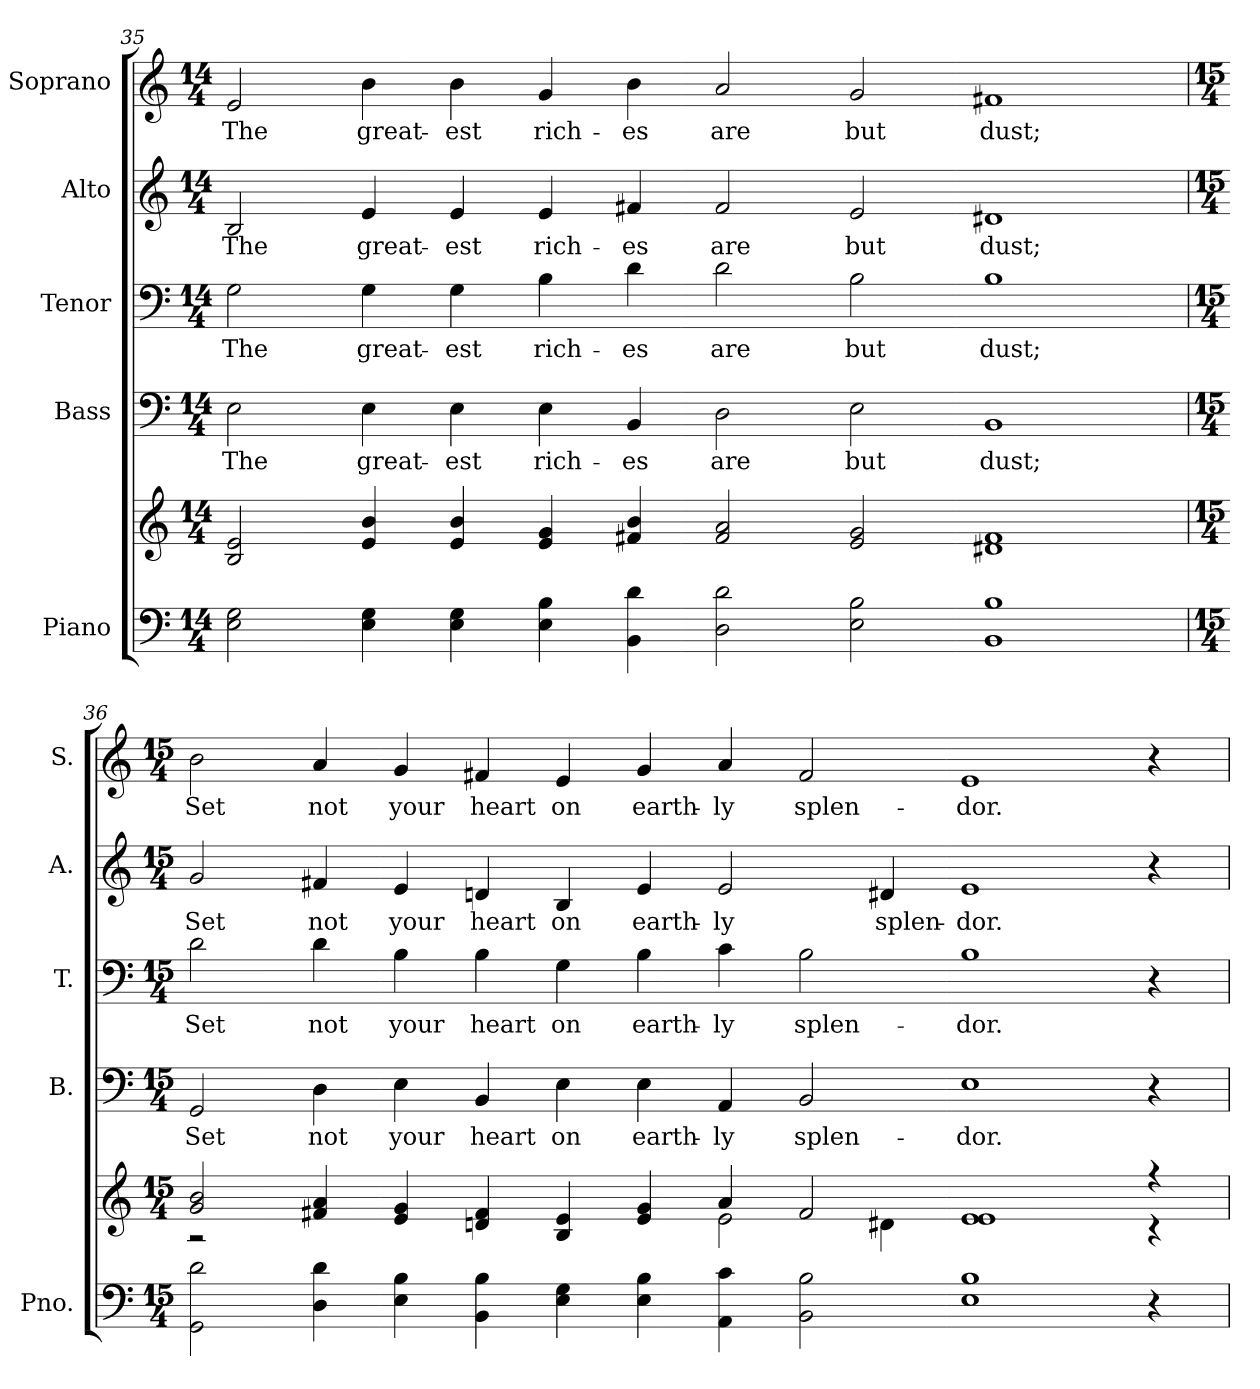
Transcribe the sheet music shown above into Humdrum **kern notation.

**kern	**kern	**kern	**text	**kern	**text	**kern	**text	**kern	**text
*part5	*part5	*part4	*part4	*part3	*part3	*part2	*part2	*part1	*part1
*staff6	*staff5	*staff4	*staff4	*staff3	*staff3	*staff2	*staff2	*staff1	*staff1
*I"Piano	*	*I"Bass	*	*I"Tenor	*	*I"Alto	*	*I"Soprano	*
*I'Pno.	*	*I'B.	*	*I'T.	*	*I'A.	*	*I'S.	*
!!LO:PB:g=z
*clefF4	*clefG2	*clefF4	*	*clefF4	*	*clefG2	*	*clefG2	*
*k[]	*k[]	*k[]	*	*k[]	*	*k[]	*	*k[]	*
*C:	*C:	*C:	*	*C:	*	*C:	*	*C:	*
*M14/4	*M14/4	*M14/4	*	*M14/4	*	*M14/4	*	*M14/4	*
=35	=35	=35	=35	=35	=35	=35	=35	=35	=35
!	!	!	!LO:LY:b:color=#000000	!	!	!	!	!	!
!	!	!	!	!	!LO:LY:b:color=#000000	!	!	!	!
!	!	!	!	!	!	!	!LO:LY:b:color=#000000	!	!
!	!	!	!	!	!	!	!	!	!LO:LY:b:color=#000000
2Ei\ 2Gi	2Bi/ 2ei	2Ei\	The	2Gi\	The	2Bi/	The	2ei/	The
!	!	!	!LO:LY:b:color=#000000	!	!	!	!	!	!
!	!	!	!	!	!LO:LY:b:color=#000000	!	!	!	!
!	!	!	!	!	!	!	!LO:LY:b:color=#000000	!	!
!	!	!	!	!	!	!	!	!	!LO:LY:b:color=#000000
4Ei\ 4Gi	4ei/ 4bi	4Ei\	great-	4Gi\	great-	4ei/	great-	4bi\	great-
!	!	!	!LO:LY:b:color=#000000	!	!	!	!	!	!
!	!	!	!	!	!LO:LY:b:color=#000000	!	!	!	!
!	!	!	!	!	!	!	!LO:LY:b:color=#000000	!	!
!	!	!	!	!	!	!	!	!	!LO:LY:b:color=#000000
4Ei\ 4Gi	4ei/ 4bi	4Ei\	-est	4Gi\	-est	4ei/	-est	4bi\	-est
!	!	!	!LO:LY:b:color=#000000	!	!	!	!	!	!
!	!	!	!	!	!LO:LY:b:color=#000000	!	!	!	!
!	!	!	!	!	!	!	!LO:LY:b:color=#000000	!	!
!	!	!	!	!	!	!	!	!	!LO:LY:b:color=#000000
4Ei\ 4Bi	4ei/ 4gi	4Ei\	rich-	4Bi\	rich-	4ei/	rich-	4gi/	rich-
!	!	!	!LO:LY:b:color=#000000	!	!	!	!	!	!
!	!	!	!	!	!LO:LY:b:color=#000000	!	!	!	!
!	!	!	!	!	!	!	!LO:LY:b:color=#000000	!	!
!	!	!	!	!	!	!	!	!	!LO:LY:b:color=#000000
4BBi\ 4di	4f#Xi/ 4bi	4BBi/	-es	4di\	-es	4f#Xi/	-es	4bi\	-es
!	!	!	!LO:LY:b:color=#000000	!	!	!	!	!	!
!	!	!	!	!	!LO:LY:b:color=#000000	!	!	!	!
!	!	!	!	!	!	!	!LO:LY:b:color=#000000	!	!
!	!	!	!	!	!	!	!	!	!LO:LY:b:color=#000000
2Di\ 2di	2f#i/ 2ai	2Di\	are	2di\	are	2f#i/	are	2ai/	are
!	!	!	!LO:LY:b:color=#000000	!	!	!	!	!	!
!	!	!	!	!	!LO:LY:b:color=#000000	!	!	!	!
!	!	!	!	!	!	!	!LO:LY:b:color=#000000	!	!
!	!	!	!	!	!	!	!	!	!LO:LY:b:color=#000000
2Ei\ 2Bi	2ei/ 2gi	2Ei\	but	2Bi\	but	2ei/	but	2gi/	but
!	!	!	!LO:LY:b:color=#000000	!	!	!	!	!	!
!	!	!	!	!	!LO:LY:b:color=#000000	!	!	!	!
!	!	!	!	!	!	!	!LO:LY:b:color=#000000	!	!
!	!	!	!	!	!	!	!	!	!LO:LY:b:color=#000000
1BBi 1Bi	1d#Xi 1f#i	1BBi	dust;	1Bi	dust;	1d#Xi	dust;	1f#Xi	dust;
=36	=36	=36	=36	=36	=36	=36	=36	=36	=36
*M15/4	*M15/4	*M15/4	*	*M15/4	*	*M15/4	*	*M15/4	*
*	*^	*	*	*	*	*	*	*	*
!	!	!	!	!LO:LY:b:color=#000000	!	!	!	!	!	!
!	!	!	!	!	!	!LO:LY:b:color=#000000	!	!	!	!
!	!	!	!	!	!	!	!	!LO:LY:b:color=#000000	!	!
!	!	!	!	!	!	!	!	!	!	!LO:LY:b:color=#000000
2GGi\ 2di	2gi/ 2bi	2r	2GGi/	Set	2di\	Set	2gi/	Set	2bi\	Set
!	!	!	!	!LO:LY:b:color=#000000	!	!	!	!	!	!
!	!	!	!	!	!	!LO:LY:b:color=#000000	!	!	!	!
!	!	!	!	!	!	!	!	!LO:LY:b:color=#000000	!	!
!	!	!	!	!	!	!	!	!	!	!LO:LY:b:color=#000000
4Di\ 4di	4f#Xi/ 4ai	1ryy	4Di\	not	4di\	not	4f#Xi/	not	4ai/	not
!	!	!	!	!LO:LY:b:color=#000000	!	!	!	!	!	!
!	!	!	!	!	!	!LO:LY:b:color=#000000	!	!	!	!
!	!	!	!	!	!	!	!	!LO:LY:b:color=#000000	!	!
!	!	!	!	!	!	!	!	!	!	!LO:LY:b:color=#000000
4Ei\ 4Bi	4ei/ 4gi	.	4Ei\	your	4Bi\	your	4ei/	your	4gi/	your
!	!	!	!	!LO:LY:b:color=#000000	!	!	!	!	!	!
!	!	!	!	!	!	!LO:LY:b:color=#000000	!	!	!	!
!	!	!	!	!	!	!	!	!LO:LY:b:color=#000000	!	!
!	!	!	!	!	!	!	!	!	!	!LO:LY:b:color=#000000
4BBi\ 4Bi	4dni/ 4f#i	.	4BBi/	heart	4Bi\	heart	4dni/	heart	4f#Xi/	heart
!	!	!	!	!LO:LY:b:color=#000000	!	!	!	!	!	!
!	!	!	!	!	!	!LO:LY:b:color=#000000	!	!	!	!
!	!	!	!	!	!	!	!	!LO:LY:b:color=#000000	!	!
!	!	!	!	!	!	!	!	!	!	!LO:LY:b:color=#000000
4Ei\ 4Gi	4Bi/ 4ei	.	4Ei\	on	4Gi\	on	4Bi/	on	4ei/	on
!	!	!	!	!LO:LY:b:color=#000000	!	!	!	!	!	!
!	!	!	!	!	!	!LO:LY:b:color=#000000	!	!	!	!
!	!	!	!	!	!	!	!	!LO:LY:b:color=#000000	!	!
!	!	!	!	!	!	!	!	!	!	!LO:LY:b:color=#000000
4Ei\ 4Bi	4ei/ 4gi	4ryy	4Ei\	earth-	4Bi\	earth-	4ei/	earth-	4gi/	earth-
!	!	!	!	!LO:LY:b:color=#000000	!	!	!	!	!	!
!	!	!	!	!	!	!LO:LY:b:color=#000000	!	!	!	!
!	!	!	!	!	!	!	!	!LO:LY:b:color=#000000	!	!
!	!	!	!	!	!	!	!	!	!	!LO:LY:b:color=#000000
4AAi\ 4ci	4ai/	2ei\	4AAi/	-ly	4ci\	-ly	2ei/	-ly	4ai/	-ly
!	!	!	!	!LO:LY:b:color=#000000	!	!	!	!	!	!
!	!	!	!	!	!	!LO:LY:b:color=#000000	!	!	!	!
!	!	!	!	!	!	!	!	!	!	!LO:LY:b:color=#000000
2BBi\ 2Bi	2f#i/	.	2BBi/	splen-	2Bi\	splen-	.	.	2f#i/	splen-
!	!	!	!	!	!	!	!	!LO:LY:b:color=#000000	!	!
.	.	4d#Xi\	.	.	.	.	4d#Xi/	splen-	.	.
!	!	!	!	!LO:LY:b:color=#000000	!	!	!	!	!	!
!	!	!	!	!	!	!LO:LY:b:color=#000000	!	!	!	!
!	!	!	!	!	!	!	!	!LO:LY:b:color=#000000	!	!
!	!	!	!	!	!	!	!	!	!	!LO:LY:b:color=#000000
1Ei 1Bi	1ei 1ei	1ryy	1Ei	-dor.	1Bi	-dor.	1ei	-dor.	1ei	-dor.
4r	4r	4r	4r	.	4r	.	4r	.	4r	.
*	*v	*v	*	*	*	*	*	*	*	*
=	=	=	=	=	=	=	=	=	=
*-	*-	*-	*-	*-	*-	*-	*-	*-	*-
